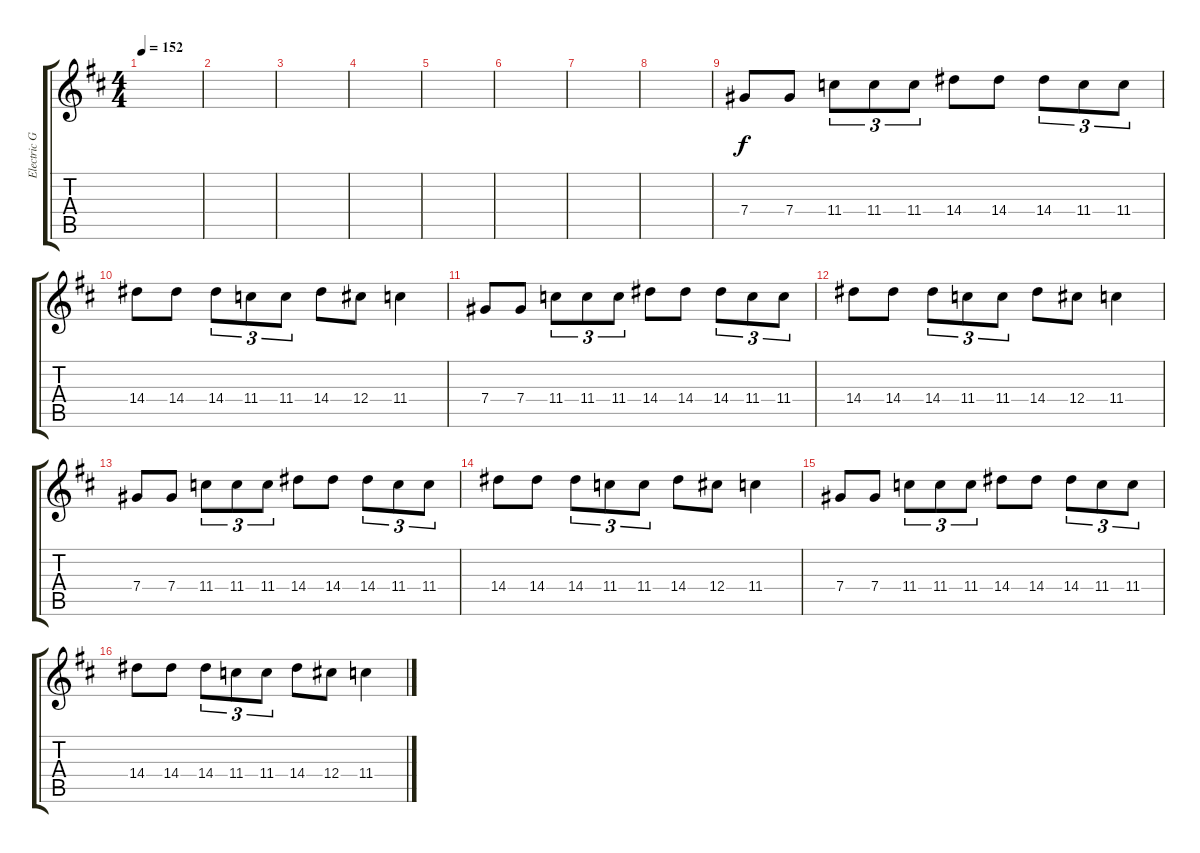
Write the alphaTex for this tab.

\track ("Electric Guitar 1" "Electric G") {instrument electricguitarclean}
\staff {score tabs}
\tuning (Eb4 Bb3 Gb3 Db3 Ab2 Eb2) {hide}
\ts (4 4)
\tempo 152
\clef g2
\ks d
|
|
|
|
|
|
|
|
7.4.8{dy f instrument distortionguitar} 7.4.8 11.4.8{tu (3 2)} 11.4.8{tu (3 2)} 11.4.8{tu (3 2)} 14.4.8 14.4.8 14.4.8{tu (3 2)} 11.4.8{tu (3 2)} 11.4.8{tu (3 2)} |
14.4.8 14.4.8 14.4.8{tu (3 2)} 11.4.8{tu (3 2)} 11.4.8{tu (3 2)} 14.4.8 12.4.8 11.4.4 |
7.4.8 7.4.8 11.4.8{tu (3 2)} 11.4.8{tu (3 2)} 11.4.8{tu (3 2)} 14.4.8 14.4.8 14.4.8{tu (3 2)} 11.4.8{tu (3 2)} 11.4.8{tu (3 2)} |
14.4.8 14.4.8 14.4.8{tu (3 2)} 11.4.8{tu (3 2)} 11.4.8{tu (3 2)} 14.4.8 12.4.8 11.4.4 |
7.4.8 7.4.8 11.4.8{tu (3 2)} 11.4.8{tu (3 2)} 11.4.8{tu (3 2)} 14.4.8 14.4.8 14.4.8{tu (3 2)} 11.4.8{tu (3 2)} 11.4.8{tu (3 2)} |
14.4.8 14.4.8 14.4.8{tu (3 2)} 11.4.8{tu (3 2)} 11.4.8{tu (3 2)} 14.4.8 12.4.8 11.4.4 |
7.4.8 7.4.8 11.4.8{tu (3 2)} 11.4.8{tu (3 2)} 11.4.8{tu (3 2)} 14.4.8 14.4.8 14.4.8{tu (3 2)} 11.4.8{tu (3 2)} 11.4.8{tu (3 2)} |
14.4.8 14.4.8 14.4.8{tu (3 2)} 11.4.8{tu (3 2)} 11.4.8{tu (3 2)} 14.4.8 12.4.8 11.4.4
